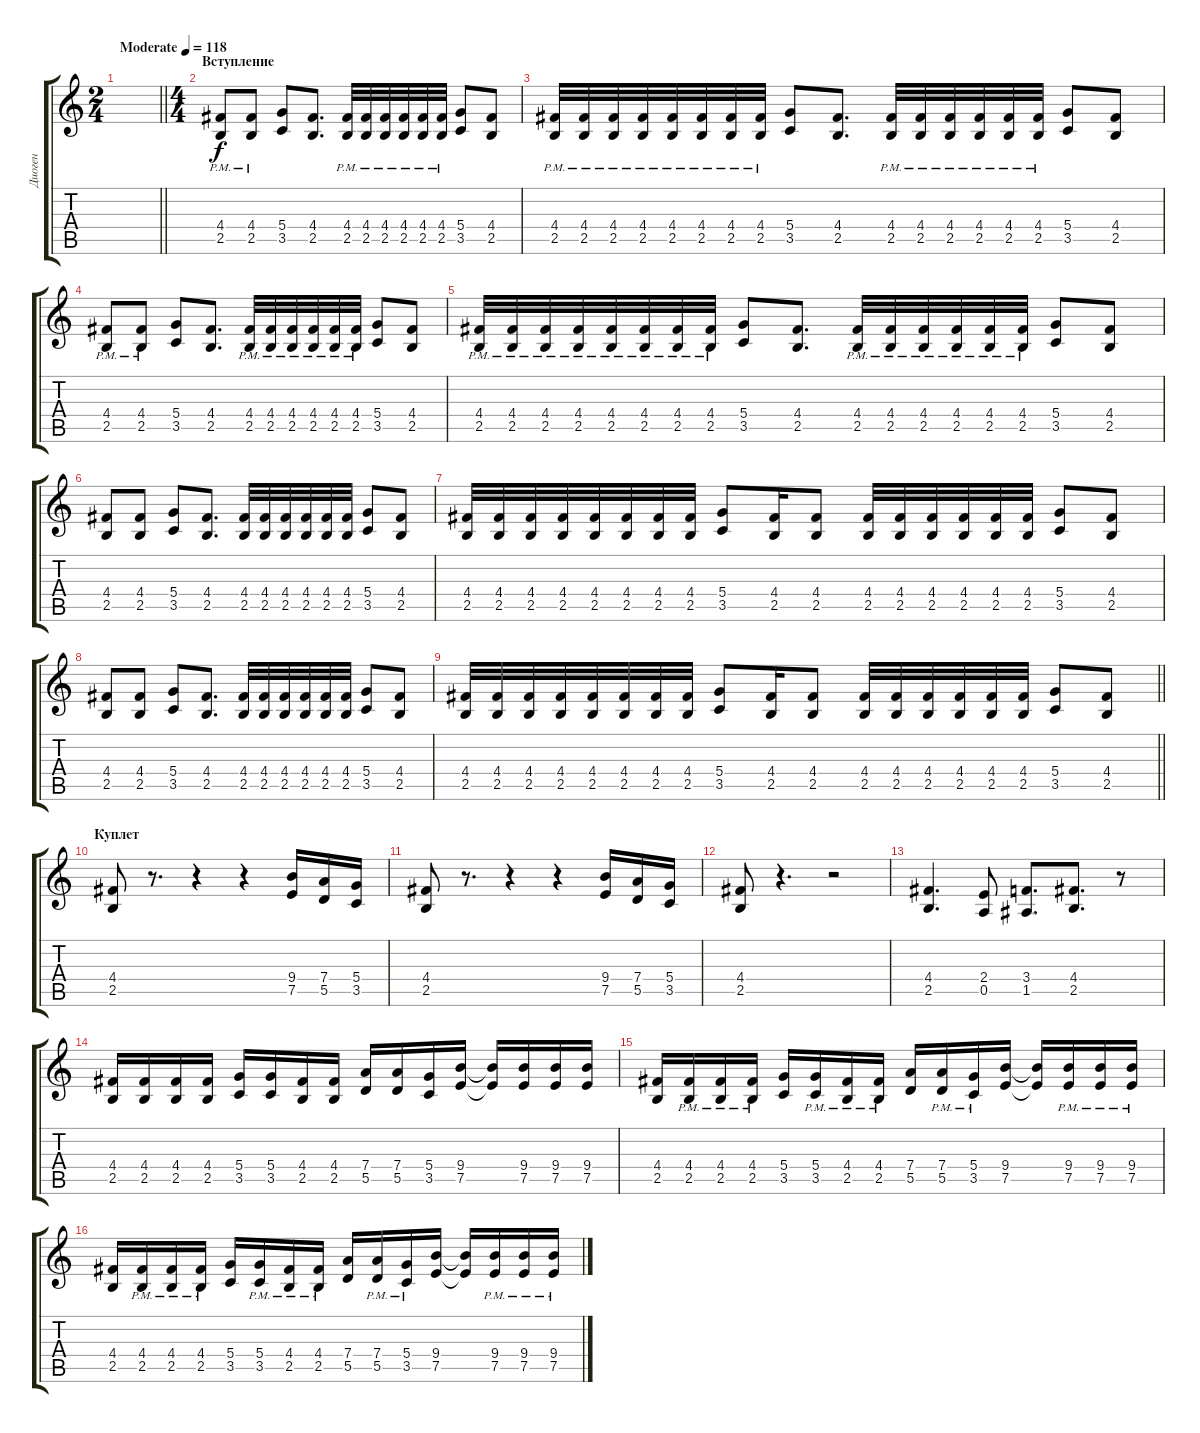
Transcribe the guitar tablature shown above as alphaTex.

\track ("Диоген" "Диоген") {instrument distortionguitar}
\staff {score tabs}
\tuning (E4 B3 G3 D3 A2 E2) {hide}
\ts (2 4)
\tempo (118 "Moderate")
\clef g2
\barLineRight lightlight
\ks c
|
\ts (4 4)
\section ("" "Вступление")
(4.4{pm} 2.5{pm}).8 (4.4{pm} 2.5{pm}).8 (5.4 3.5).8 (4.4 2.5).8{d} (4.4{pm} 2.5{pm}).32 (4.4{pm} 2.5{pm}).32 (4.4{pm} 2.5{pm}).32 (4.4{pm} 2.5{pm}).32 (4.4{pm} 2.5{pm}).32 (4.4{pm} 2.5{pm}).32 (5.4 3.5).8 (4.4 2.5).8 |
(4.4{pm} 2.5{pm}).32 (4.4{pm} 2.5{pm}).32 (4.4{pm} 2.5{pm}).32 (4.4{pm} 2.5{pm}).32 (4.4{pm} 2.5{pm}).32 (4.4{pm} 2.5{pm}).32 (4.4{pm} 2.5{pm}).32 (4.4{pm} 2.5{pm}).32 (5.4 3.5).8 (4.4 2.5).8{d} (4.4{pm} 2.5{pm}).32 (4.4{pm} 2.5{pm}).32 (4.4{pm} 2.5{pm}).32 (4.4{pm} 2.5{pm}).32 (4.4{pm} 2.5{pm}).32 (4.4{pm} 2.5{pm}).32 (5.4 3.5).8 (4.4 2.5).8 |
(4.4{pm} 2.5{pm}).8 (4.4{pm} 2.5{pm}).8 (5.4 3.5).8 (4.4 2.5).8{d} (4.4{pm} 2.5{pm}).32 (4.4{pm} 2.5{pm}).32 (4.4{pm} 2.5{pm}).32 (4.4{pm} 2.5{pm}).32 (4.4{pm} 2.5{pm}).32 (4.4{pm} 2.5{pm}).32 (5.4 3.5).8 (4.4 2.5).8 |
(4.4{pm} 2.5{pm}).32 (4.4{pm} 2.5{pm}).32 (4.4{pm} 2.5{pm}).32 (4.4{pm} 2.5{pm}).32 (4.4{pm} 2.5{pm}).32 (4.4{pm} 2.5{pm}).32 (4.4{pm} 2.5{pm}).32 (4.4{pm} 2.5{pm}).32 (5.4 3.5).8 (4.4 2.5).8{d} (4.4{pm} 2.5{pm}).32 (4.4{pm} 2.5{pm}).32 (4.4{pm} 2.5{pm}).32 (4.4{pm} 2.5{pm}).32 (4.4{pm} 2.5{pm}).32 (4.4{pm} 2.5{pm}).32 (5.4 3.5).8 (4.4 2.5).8 |
(4.4 2.5).8 (4.4 2.5).8 (5.4 3.5).8 (4.4 2.5).8{d} (4.4 2.5).32 (4.4 2.5).32 (4.4 2.5).32 (4.4 2.5).32 (4.4 2.5).32 (4.4 2.5).32 (5.4 3.5).8 (4.4 2.5).8 |
(4.4 2.5).32 (4.4 2.5).32 (4.4 2.5).32 (4.4 2.5).32 (4.4 2.5).32 (4.4 2.5).32 (4.4 2.5).32 (4.4 2.5).32 (5.4 3.5).8 (4.4 2.5).16 (4.4 2.5).8 (4.4 2.5).32 (4.4 2.5).32 (4.4 2.5).32 (4.4 2.5).32 (4.4 2.5).32 (4.4 2.5).32 (5.4 3.5).8 (4.4 2.5).8 |
(4.4 2.5).8 (4.4 2.5).8 (5.4 3.5).8 (4.4 2.5).8{d} (4.4 2.5).32 (4.4 2.5).32 (4.4 2.5).32 (4.4 2.5).32 (4.4 2.5).32 (4.4 2.5).32 (5.4 3.5).8 (4.4 2.5).8 |
\barLineRight lightlight
(4.4 2.5).32 (4.4 2.5).32 (4.4 2.5).32 (4.4 2.5).32 (4.4 2.5).32 (4.4 2.5).32 (4.4 2.5).32 (4.4 2.5).32 (5.4 3.5).8 (4.4 2.5).16 (4.4 2.5).8 (4.4 2.5).32 (4.4 2.5).32 (4.4 2.5).32 (4.4 2.5).32 (4.4 2.5).32 (4.4 2.5).32 (5.4 3.5).8 (4.4 2.5).8 |
\section ("" "Куплет")
(4.4 2.5).8 r.8{d} r.4 r.4 (9.4 7.5).16 (7.4 5.5).16 (5.4 3.5).16 |
(4.4 2.5).8 r.8{d} r.4 r.4 (9.4 7.5).16 (7.4 5.5).16 (5.4 3.5).16 |
(4.4 2.5).8 r.4{d} r.2 |
(4.4 2.5).4{d} (2.4 0.5).8 (3.4 1.5).8{d} (4.4 2.5).8{d} r.8 |
(4.4 2.5).16 (4.4 2.5).16 (4.4 2.5).16 (4.4 2.5).16 (5.4 3.5).16 (5.4 3.5).16 (4.4 2.5).16 (4.4 2.5).16 (7.4 5.5).16 (7.4 5.5).16 (5.4 3.5).16 (9.4 7.5).16 (9.4{t} 7.5{t}).16 (9.4 7.5).16 (9.4 7.5).16 (9.4 7.5).16 |
(4.4 2.5).16 (4.4{pm} 2.5{pm}).16 (4.4{pm} 2.5{pm}).16 (4.4{pm} 2.5{pm}).16 (5.4 3.5).16 (5.4{pm} 3.5{pm}).16 (4.4{pm} 2.5{pm}).16 (4.4{pm} 2.5{pm}).16 (7.4 5.5).16 (7.4{pm} 5.5{pm}).16 (5.4{pm} 3.5{pm}).16 (9.4 7.5).16 (9.4{t} 7.5{t}).16 (9.4{pm} 7.5{pm}).16 (9.4{pm} 7.5{pm}).16 (9.4{pm} 7.5{pm}).16 |
(4.4 2.5).16 (4.4{pm} 2.5{pm}).16 (4.4{pm} 2.5{pm}).16 (4.4{pm} 2.5{pm}).16 (5.4 3.5).16 (5.4{pm} 3.5{pm}).16 (4.4{pm} 2.5{pm}).16 (4.4{pm} 2.5{pm}).16 (7.4 5.5).16 (7.4{pm} 5.5{pm}).16 (5.4{pm} 3.5{pm}).16 (9.4 7.5).16 (9.4{t} 7.5{t}).16 (9.4{pm} 7.5{pm}).16 (9.4{pm} 7.5{pm}).16 (9.4{pm} 7.5{pm}).16
